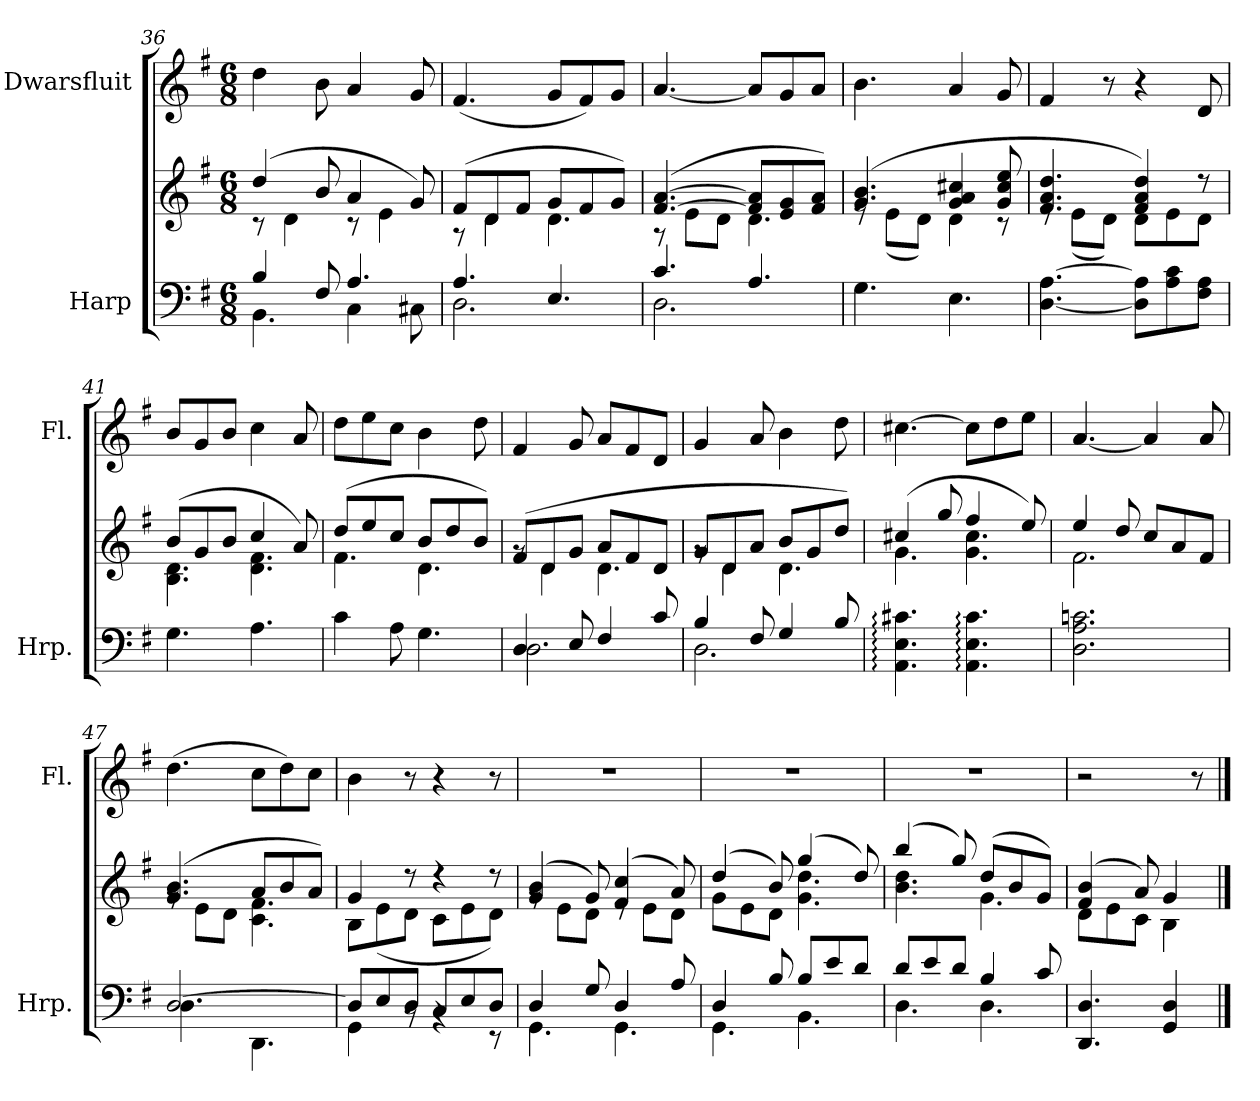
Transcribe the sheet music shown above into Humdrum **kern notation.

**kern	**kern	**kern
*part2	*part2	*part1
*staff3	*staff2	*staff1
*I"Harp	*	*I"Dwarsfluit
*I'Hrp.	*	*I'Fl.
*clefF4	*clefG2	*clefG2
*k[f#]	*k[f#]	*k[f#]
*M6/8	*M6/8	*M6/8
=36	=36	=36
*^	*^	*
4B/	4.BB\	(4dd/	8r	4dd\
.	.	.	4d\	.
8F#/	.	8b/	.	8b\
4.A/	4C\	4a/	8r	4a/
.	.	.	4e\	.
.	8C#X\	8g/)	.	8g/
!!LO:LB:g=z
=37	=37	=37	=37	=37
4.A/	2.D\	(8f#/L	8r	(4.f#/
.	.	8d/	4d\	.
.	.	8f#/J	.	.
4.E/	.	8g/L	4.d\	8g/L
.	.	8f#/	.	8f#/)
.	.	8g/J)	.	8g/J
=38	=38	=38	=38	=38
4.c/	2.D\	(>[4.f#/ [4.a/	8r	[4.a/
.	.	.	8e\L	.
.	.	.	8d\J	.
4.A/	.	8f#/] 8a/]L	4.d\	8a/L]
.	.	8e/ 8g/	.	8g/
.	.	8f#/ 8a/J)	.	8a/J
*v	*v	*	*	*
=39	=39	=39	=39
4.G\	(4.g/ 4.b/	8re	4.b\
.	.	(8e\L	.
.	.	8d\J)	.
4.E\	4g/ 4a/ 4cc#X/	4d\	4a/
.	8g/ 8cc#/ 8ee/	8r	8g/
=40	=40	=40	=40
[4.D\ [4.A\	4.f#/ 4.a/ 4.dd/	8re	4f#/
.	.	(8e\L	.
.	.	8d\J)	8r
8D\] 8A\]L	4f#/ 4a/ 4dd/)	8d\L	4r
8A\ 8c\	.	8e\	.
8F#\ 8A\J	8r	8d\J	8d/
=41	=41	=41	=41
4.G\	(8b/L	4.B\ 4.d\	8b/L
.	8g/	.	8g/
.	8b/J	.	8b/J
4.A\	4cc/	4.d\ 4.f#\	4cc\
.	8a/)	.	8a/
!!LO:PB:g=z
=42	=42	=42	=42
4c\	(8dd/L	4.f#\	8dd\L
.	8ee/	.	8ee\
8A\	8cc/J	.	8cc\J
4.G\	8b/L	4.d\	4b\
.	8dd/	.	.
.	8b/J)	.	8dd\
=43	=43	=43	=43
*^	*	*	*
4D/	2.D\	(8f#/L	8rg	4f#/
.	.	8d/	4d\	.
8E/	.	8g/J	.	8g/
4F#/	.	8a/L	4.d\	8a/L
.	.	8f#/	.	8f#/
8c/	.	8d/J	.	8d/J
=44	=44	=44	=44	=44
4B/	2.D\	8g/L	8rg	4g/
.	.	8d/	4d\	.
8F#/	.	8a/J	.	8a/
4G/	.	8b/L	4.d\	4b\
.	.	8g/	.	.
8B/	.	8dd/J)	.	8dd\
*v	*v	*	*	*
=45	=45	=45	=45
4.AA\: 4.E\: 4.c#X\:	(4cc#X/	4.g\	[4.cc#X\
.	8gg/	.	.
4.AA\: 4.E\: 4.c#\:	4ff#/	4.g\ 4.cc#\	8cc#\L]
.	.	.	8dd\
.	8ee/)	.	8ee\J
=46	=46	=46	=46
2.D\ 2.A\ 2.cn\	4ee/	2.f#\	[4.a/
.	8dd/	.	.
.	8cc/L	.	4a/]
.	8a/	.	.
.	8f#/J	.	8a/
!!LO:LB:g=z
=47	=47	=47	=47
*^	*	*	*
[2.D/	4.D\	(4.g/ 4.b/	8rg	(4.dd\
.	.	.	8e\L	.
.	.	.	8d\J	.
.	4.DD\	8a/L	4.c\ 4.f#\	8cc\L
.	.	8b/	.	8dd\)
.	.	8a/J)	.	8cc\J
=48	=48	=48	=48	=48
8D/L]	4GG\	4g/	8B\L	4b\
8E/	.	.	(>8e\	.
8D/J	8rBB	8r	8d\J	8r
8C/L	4rBB	4r	8c\L	4r
8E/	.	.	8e\	.
8D/J	8r	8r	8d\J)	8r
=49	=49	=49	=49	=49
4D/	4.GG\	(4g/ 4b/	8rg	2.r
.	.	.	8e\L	.
8G/	.	8g/)	8d\J	.
4D/	4.GG\	(4f#/ 4cc/	8re	.
.	.	.	8e\L	.
8A/	.	8a/)	8d\J	.
=50	=50	=50	=50	=50
4D/	4.GG\	(4dd/	8g\L	2.r
.	.	.	8e\	.
8B/	.	8b/)	8d\J	.
8B/L	4.BB\	(4gg/	4.g\ 4.dd\	.
8e/	.	.	.	.
8d/J	.	8dd/)	.	.
=51	=51	=51	=51	=51
8d/L	4.D\	(4bb/	4.b\ 4.dd\	2.r
8e/	.	.	.	.
8d/J	.	8gg/)	.	.
4B/	4.D\	(8dd/L	4.g\	.
.	.	8b/	.	.
8c/	.	8g/J)	.	.
*v	*v	*	*	*
!!LO:LB:g=z
=52	=52	=52	=52
4.DD/ 4.D/	(4f#/ 4b/	8d\L	2r
.	.	8e\	.
.	8a/)	8c\J	.
4GG/ 4D/	4g/	4B\	.
.	.	.	8r
*	*v	*v	*
==	==	==
*-	*-	*-
